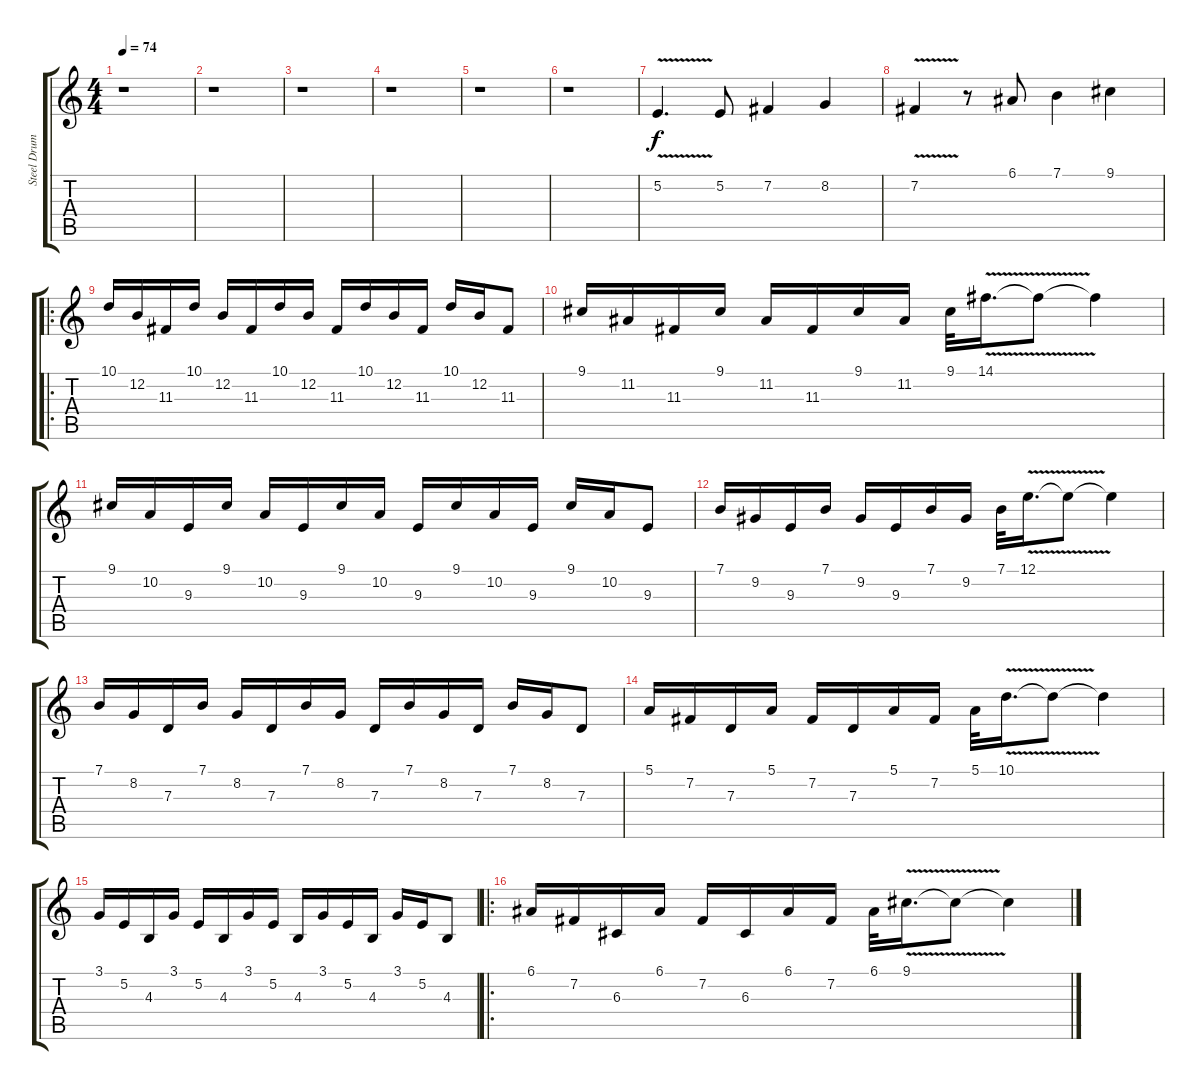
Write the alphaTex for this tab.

\track ("Steel Drums" "Steel Drum") {instrument steeldrums}
\staff {score tabs}
\tuning (E4 B3 G3 D3 A2 E2) {hide}
\ts (4 4)
\tempo 74
\clef g2
\ks c
r.1{dy f} |
r.1 |
r.1 |
r.1 |
r.1 |
r.1 |
5.2{v}.4{d} 5.2.8 7.2.4 8.2.4 |
7.2{v}.4 r.8 6.1.8 7.1.4 9.1.4 |
\ro
10.1.16 12.2.16 11.3.16 10.1.16 12.2.16 11.3.16 10.1.16 12.2.16 11.3.16 10.1.16 12.2.16 11.3.16 10.1.16 12.2.16 11.3.8 |
9.1.16 11.2.16 11.3.16 9.1.16 11.2.16 11.3.16 9.1.16 11.2.16 9.1.32 14.1{v}.16{d} 14.1{t}.8 14.1{t}.4 |
9.1.16 10.2.16 9.3.16 9.1.16 10.2.16 9.3.16 9.1.16 10.2.16 9.3.16 9.1.16 10.2.16 9.3.16 9.1.16 10.2.16 9.3.8 |
7.1.16 9.2.16 9.3.16 7.1.16 9.2.16 9.3.16 7.1.16 9.2.16 7.1.32 12.1{v}.16{d} 12.1{t}.8 12.1{t}.4 |
7.1.16 8.2.16 7.3.16 7.1.16 8.2.16 7.3.16 7.1.16 8.2.16 7.3.16 7.1.16 8.2.16 7.3.16 7.1.16 8.2.16 7.3.8 |
5.1.16 7.2.16 7.3.16 5.1.16 7.2.16 7.3.16 5.1.16 7.2.16 5.1.32 10.1{v}.16{d} 10.1{t}.8 10.1{t}.4 |
3.1.16 5.2.16 4.3.16 3.1.16 5.2.16 4.3.16 3.1.16 5.2.16 4.3.16 3.1.16 5.2.16 4.3.16 3.1.16 5.2.16 4.3.8 |
\ro
6.1.16 7.2.16 6.3.16 6.1.16 7.2.16 6.3.16 6.1.16 7.2.16 6.1.32 9.1{v}.16{d} 9.1{t}.8 9.1{t}.4
